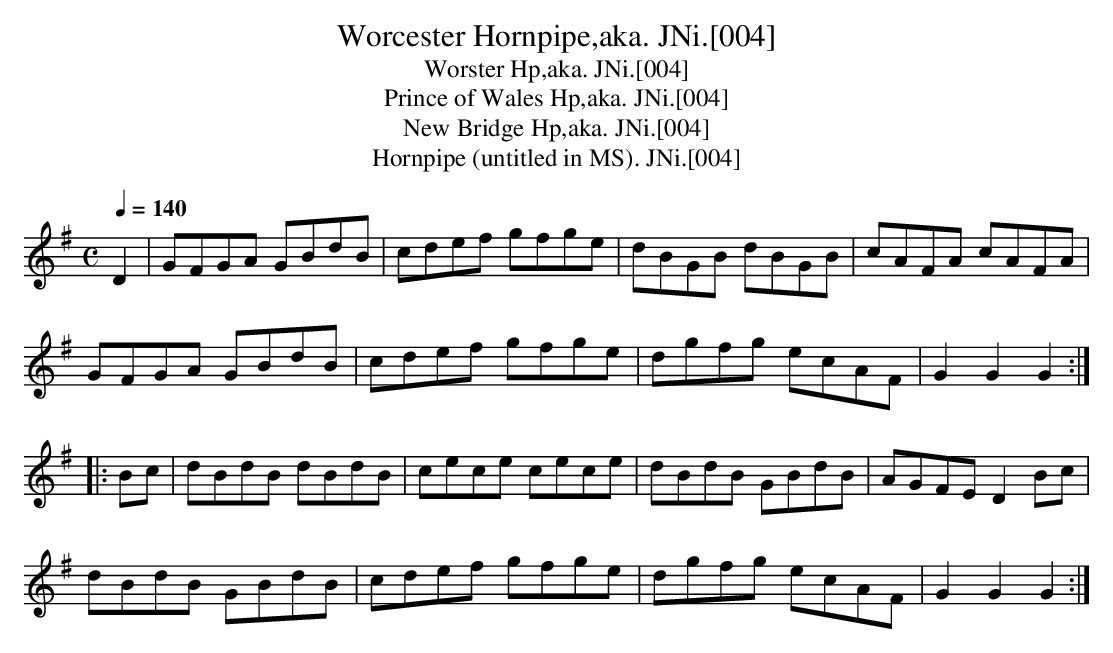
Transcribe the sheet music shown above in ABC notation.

X:1
T:Worcester Hornpipe,aka. JNi.[004]
T:Worster Hp,aka. JNi.[004]
T:Prince of Wales Hp,aka. JNi.[004]
T:New Bridge Hp,aka. JNi.[004]
T:Hornpipe (untitled in MS). JNi.[004]
M:C
L:1/8
Q:1/4=140
K:G
D2|GFGA GBdB|cdef gfge|dBGB dBGB|cAFA cAFA|
GFGA GBdB|cdef gfge|dgfg ecAF|G2G2G2:|
|:Bc|dBdB dBdB|cece cece|dBdB GBdB|AGFE D2 Bc|
dBdB GBdB|cdef gfge|dgfg ecAF|G2G2G2:|
